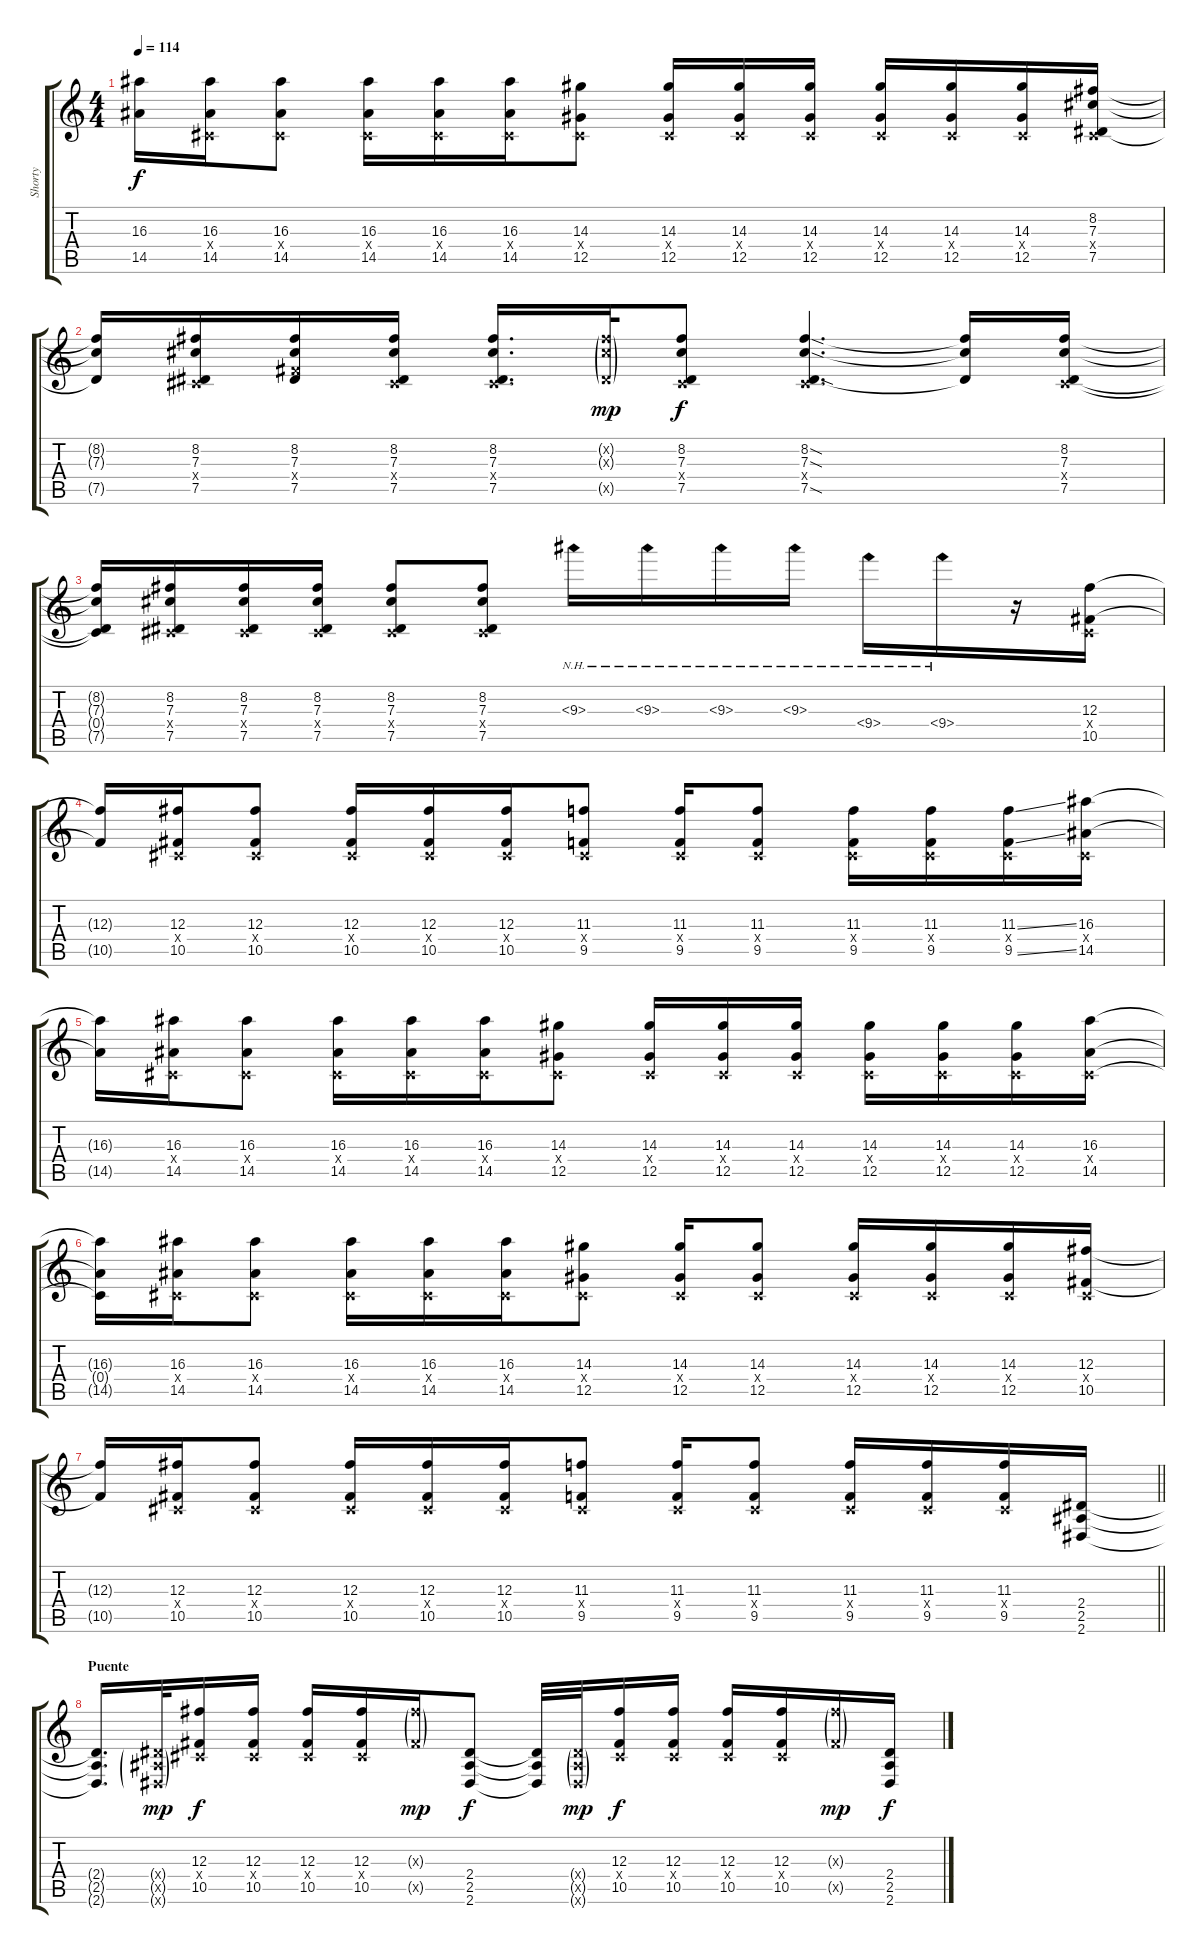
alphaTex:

\track ("Shorty" "Shorty") {instrument distortionguitar}
\staff {score tabs}
\tuning (Eb4 Bb3 Gb3 Db3 Ab2 Db2) {hide}
\ts (4 4)
\tempo 114
\clef g2
\ks c
(16.3{t} 14.5{t}).16{dy f} (16.3 0.4{x} 14.5).16 (16.3 0.4{x} 14.5).8 (16.3 0.4{x} 14.5).16 (16.3 0.4{x} 14.5).16 (16.3 0.4{x} 14.5).16 (14.3 0.4{x} 12.5).8 (14.3 0.4{x} 12.5).16 (14.3 0.4{x} 12.5).16 (14.3 0.4{x} 12.5).16 (14.3 0.4{x} 12.5).16 (14.3 0.4{x} 12.5).16 (14.3 0.4{x} 12.5).16 (8.2 7.3 0.4{x} 7.5).16 |
(8.2{t} 7.3{t} 7.5{t}).16 (8.2 7.3 0.4{x} 7.5).16 (8.2 7.3 5.4{x} 7.5).16 (8.2 7.3 0.4{x} 7.5).16 (8.2 7.3 0.4{x} 7.5).16{d} (8.2{g x} 7.3{g x} 7.5{g x}).32{dy mp} (8.2 7.3 0.4{x} 7.5).8{dy f} (8.2{sod} 7.3{sod} 0.4{x} 7.5{sod}).4{d} (8.2{t} 7.3{t} 7.5{t}).16 (8.2 7.3 0.4{x} 7.5).16 |
(8.2{t} 7.3{t} 0.4{t} 7.5{t}).16 (8.2 7.3 0.4{x} 7.5).16 (8.2 7.3 0.4{x} 7.5).16 (8.2 7.3 0.4{x} 7.5).16 (8.2 7.3 0.4{x} 7.5).8 (8.2 7.3 0.4{x} 7.5).8 9.3{nh}.16 9.3{nh}.16 9.3{nh}.16 9.3{nh}.16 9.4{nh}.16 9.4{nh}.16 r.16 (12.3 0.4{x} 10.5).16 |
(12.3{t} 10.5{t}).16 (12.3 0.4{x} 10.5).16 (12.3 0.4{x} 10.5).8 (12.3 0.4{x} 10.5).16 (12.3 0.4{x} 10.5).16 (12.3 0.4{x} 10.5).16 (11.3 0.4{x} 9.5).8 (11.3 0.4{x} 9.5).16 (11.3 0.4{x} 9.5).8 (11.3 0.4{x} 9.5).16 (11.3 0.4{x} 9.5).16 (11.3{ss} 0.4{x} 9.5{ss}).16 (16.3 0.4{x} 14.5).16 |
(16.3{t} 14.5{t}).16 (16.3 0.4{x} 14.5).16 (16.3 0.4{x} 14.5).8 (16.3 0.4{x} 14.5).16 (16.3 0.4{x} 14.5).16 (16.3 0.4{x} 14.5).16 (14.3 0.4{x} 12.5).8 (14.3 0.4{x} 12.5).16 (14.3 0.4{x} 12.5).16 (14.3 0.4{x} 12.5).16 (14.3 0.4{x} 12.5).16 (14.3 0.4{x} 12.5).16 (14.3 0.4{x} 12.5).16 (16.3 0.4{x} 14.5).16 |
(16.3{t} 0.4{t} 14.5{t}).16 (16.3 0.4{x} 14.5).16 (16.3 0.4{x} 14.5).8 (16.3 0.4{x} 14.5).16 (16.3 0.4{x} 14.5).16 (16.3 0.4{x} 14.5).16 (14.3 0.4{x} 12.5).8 (14.3 0.4{x} 12.5).16 (14.3 0.4{x} 12.5).8 (14.3 0.4{x} 12.5).16 (14.3 0.4{x} 12.5).16 (14.3 0.4{x} 12.5).16 (12.3 0.4{x} 10.5).16 |
\barLineRight lightlight
(12.3{t} 10.5{t}).16 (12.3 0.4{x} 10.5).16 (12.3 0.4{x} 10.5).8 (12.3 0.4{x} 10.5).16 (12.3 0.4{x} 10.5).16 (12.3 0.4{x} 10.5).16 (11.3 0.4{x} 9.5).8 (11.3 0.4{x} 9.5).16 (11.3 0.4{x} 9.5).8 (11.3 0.4{x} 9.5).16 (11.3 0.4{x} 9.5).16 (11.3 0.4{x} 9.5).16 (2.4 2.5 2.6).16 |
\section ("" "Puente")
(2.4{t} 2.5{t} 2.6{t}).16{d} (2.4{g x} 2.5{g x} 2.6{g x}).32{dy mp} (12.3 0.4{x} 10.5).16{dy f} (12.3 0.4{x} 10.5).16 (12.3 0.4{x} 10.5).16 (12.3 0.4{x} 10.5).16 (12.3{g x} 10.5{g x}).16{dy mp} (2.4 2.5 2.6).8{dy f} (2.4{t} 2.5{t} 2.6{t}).32 (2.4{g x} 2.5{g x} 2.6{g x}).32{dy mp} (12.3 0.4{x} 10.5).16{dy f} (12.3 0.4{x} 10.5).16 (12.3 0.4{x} 10.5).16 (12.3 0.4{x} 10.5).16 (12.3{g x} 10.5{g x}).16{dy mp} (2.4 2.5 2.6).16{dy f}
